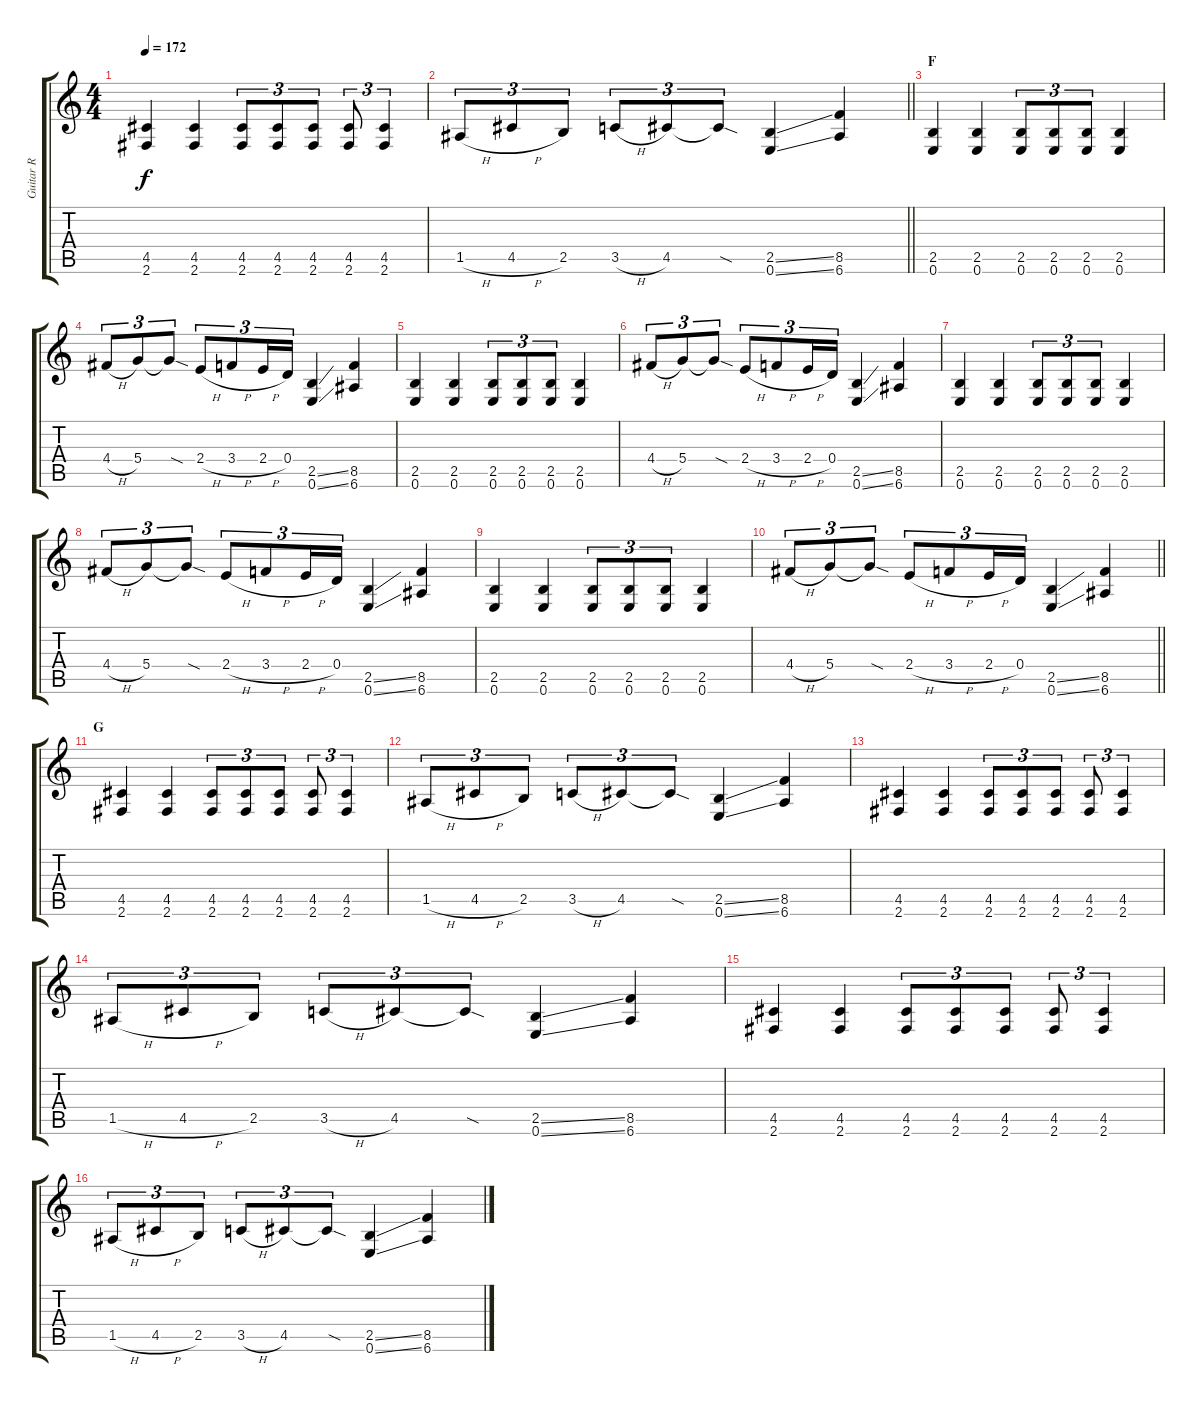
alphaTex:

\track ("Guitar R" "Guitar R") {instrument overdrivenguitar}
\staff {score tabs}
\tuning (E4 B3 G3 D3 A2 E2) {hide}
\ts (4 4)
\tempo 172
\clef g2
\ks c
(4.5 2.6).4{dy f} (4.5 2.6).4 (4.5 2.6).8{tu (3 2)} (4.5 2.6).8{tu (3 2)} (4.5 2.6).8{tu (3 2)} (4.5 2.6).8{tu (3 2)} (4.5 2.6).4{tu (3 2)} |
\barLineRight lightlight
1.5{h}.8{tu (3 2)} 4.5{h}.8{tu (3 2)} 2.5.8{tu (3 2)} 3.5{h}.8{tu (3 2)} 4.5.8{tu (3 2)} 4.5{sod t}.8{tu (3 2)} (2.5{ss} 0.6{ss}).4 (8.5 6.6).4 |
\section ("" "F")
(2.5 0.6).4 (2.5 0.6).4 (2.5 0.6).8{tu (3 2)} (2.5 0.6).8{tu (3 2)} (2.5 0.6).8{tu (3 2)} (2.5 0.6).4 |
4.4{h}.8{tu (3 2)} 5.4.8{tu (3 2)} 5.4{sod t}.8{tu (3 2)} 2.4{h}.8{tu (3 2)} 3.4{h}.8{tu (3 2)} 2.4{h}.16{tu (3 2)} 0.4.16{tu (3 2)} (2.5{ss} 0.6{ss}).4 (8.5 6.6).4 |
(2.5 0.6).4 (2.5 0.6).4 (2.5 0.6).8{tu (3 2)} (2.5 0.6).8{tu (3 2)} (2.5 0.6).8{tu (3 2)} (2.5 0.6).4 |
4.4{h}.8{tu (3 2)} 5.4.8{tu (3 2)} 5.4{sod t}.8{tu (3 2)} 2.4{h}.8{tu (3 2)} 3.4{h}.8{tu (3 2)} 2.4{h}.16{tu (3 2)} 0.4.16{tu (3 2)} (2.5{ss} 0.6{ss}).4 (8.5 6.6).4 |
(2.5 0.6).4 (2.5 0.6).4 (2.5 0.6).8{tu (3 2)} (2.5 0.6).8{tu (3 2)} (2.5 0.6).8{tu (3 2)} (2.5 0.6).4 |
4.4{h}.8{tu (3 2)} 5.4.8{tu (3 2)} 5.4{sod t}.8{tu (3 2)} 2.4{h}.8{tu (3 2)} 3.4{h}.8{tu (3 2)} 2.4{h}.16{tu (3 2)} 0.4.16{tu (3 2)} (2.5{ss} 0.6{ss}).4 (8.5 6.6).4 |
(2.5 0.6).4 (2.5 0.6).4 (2.5 0.6).8{tu (3 2)} (2.5 0.6).8{tu (3 2)} (2.5 0.6).8{tu (3 2)} (2.5 0.6).4 |
\barLineRight lightlight
4.4{h}.8{tu (3 2)} 5.4.8{tu (3 2)} 5.4{sod t}.8{tu (3 2)} 2.4{h}.8{tu (3 2)} 3.4{h}.8{tu (3 2)} 2.4{h}.16{tu (3 2)} 0.4.16{tu (3 2)} (2.5{ss} 0.6{ss}).4 (8.5 6.6).4 |
\section ("" "G")
(4.5 2.6).4 (4.5 2.6).4 (4.5 2.6).8{tu (3 2)} (4.5 2.6).8{tu (3 2)} (4.5 2.6).8{tu (3 2)} (4.5 2.6).8{tu (3 2)} (4.5 2.6).4{tu (3 2)} |
1.5{h}.8{tu (3 2)} 4.5{h}.8{tu (3 2)} 2.5.8{tu (3 2)} 3.5{h}.8{tu (3 2)} 4.5.8{tu (3 2)} 4.5{sod t}.8{tu (3 2)} (2.5{ss} 0.6{ss}).4 (8.5 6.6).4 |
(4.5 2.6).4 (4.5 2.6).4 (4.5 2.6).8{tu (3 2)} (4.5 2.6).8{tu (3 2)} (4.5 2.6).8{tu (3 2)} (4.5 2.6).8{tu (3 2)} (4.5 2.6).4{tu (3 2)} |
1.5{h}.8{tu (3 2)} 4.5{h}.8{tu (3 2)} 2.5.8{tu (3 2)} 3.5{h}.8{tu (3 2)} 4.5.8{tu (3 2)} 4.5{sod t}.8{tu (3 2)} (2.5{ss} 0.6{ss}).4 (8.5 6.6).4 |
(4.5 2.6).4 (4.5 2.6).4 (4.5 2.6).8{tu (3 2)} (4.5 2.6).8{tu (3 2)} (4.5 2.6).8{tu (3 2)} (4.5 2.6).8{tu (3 2)} (4.5 2.6).4{tu (3 2)} |
1.5{h}.8{tu (3 2)} 4.5{h}.8{tu (3 2)} 2.5.8{tu (3 2)} 3.5{h}.8{tu (3 2)} 4.5.8{tu (3 2)} 4.5{sod t}.8{tu (3 2)} (2.5{ss} 0.6{ss}).4 (8.5 6.6).4
